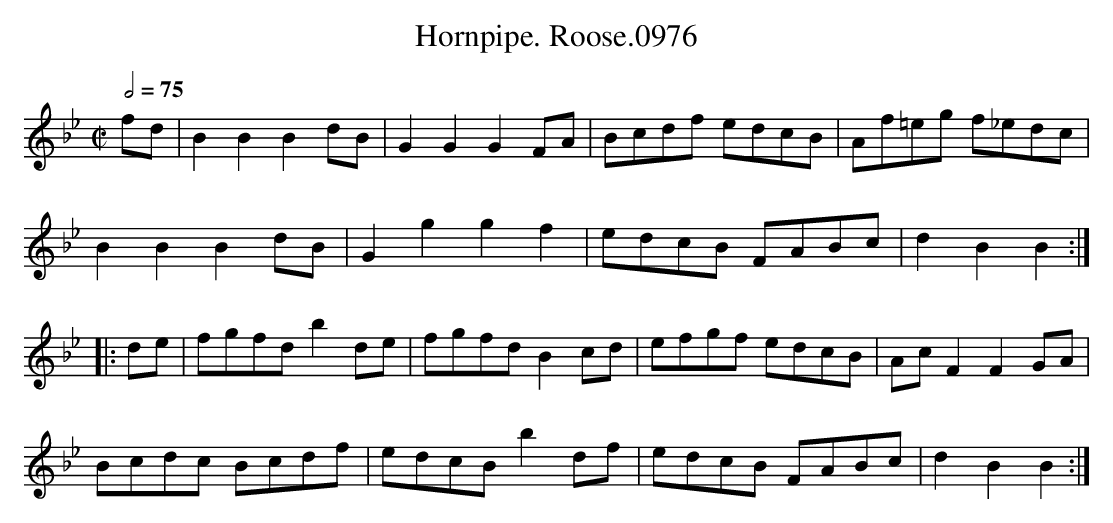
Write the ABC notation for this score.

X:1
T:Hornpipe. Roose.0976
M:C|
L:1/8
Q:2/4=75
K:Bb
fd | B2B2 B2dB | G2G2 G2FA | Bcdf edcB | Af=eg f_edc |
B2B2 B2dB | G2g2 g2f2 | edcB FABc | d2B2 B2 :|
|: de | fgfd b2de | fgfd B2cd | efgf edcB | AcF2 F2GA |
Bcdc Bcdf | edcB b2df | edcB FABc | d2B2B2 :|
